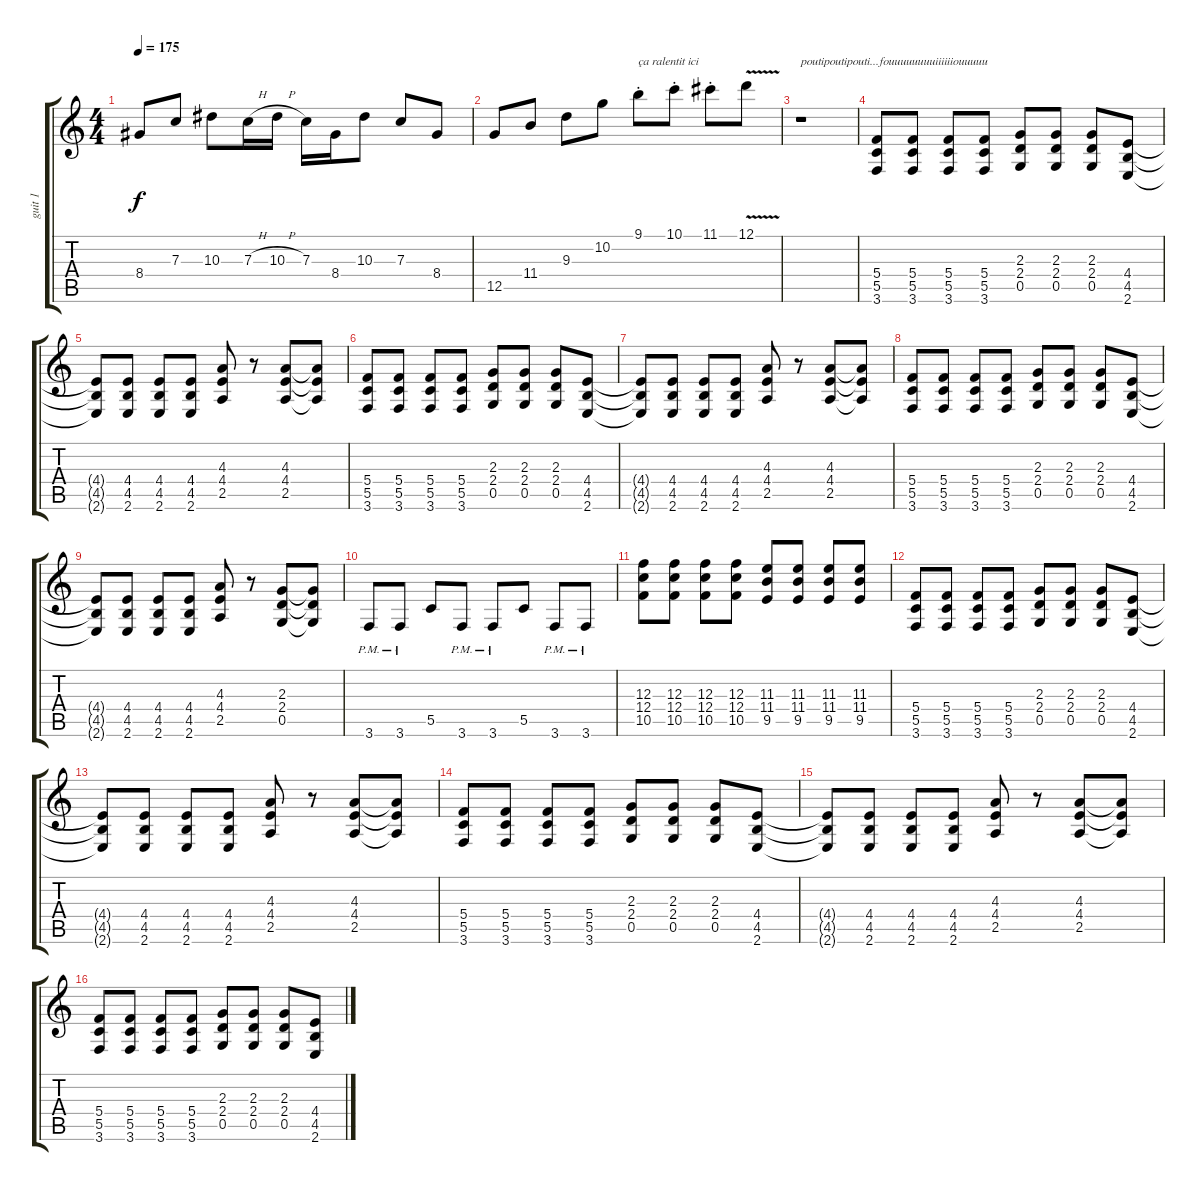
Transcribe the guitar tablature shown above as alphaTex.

\track ("guit 1" "guit 1") {instrument overdrivenguitar}
\staff {score tabs}
\tuning (D4 A3 F3 C3 G2 D2) {hide}
\ts (4 4)
\tempo 175
\clef g2
\ks c
8.4.8{dy f} 7.3.8 10.3.8 7.3{h}.16 10.3{h}.16 7.3.16 8.4.16 10.3.8 7.3.8 8.4.8 |
12.5.8 11.4.8 9.3.8 10.2.8 9.1{st}.8{txt "ça ralentit ici"} 10.1{st}.8 11.1{st}.8 12.1{v}.8 |
r.1{txt "poutipoutipouti...fouuuuuuuuiiiiiiouuuuu"} |
(5.4 5.5 3.6).8 (5.4 5.5 3.6).8 (5.4 5.5 3.6).8 (5.4 5.5 3.6).8 (2.3 2.4 0.5).8 (2.3 2.4 0.5).8 (2.3 2.4 0.5).8 (4.4 4.5 2.6).8 |
(4.4{t} 4.5{t} 2.6{t}).8 (4.4 4.5 2.6).8 (4.4 4.5 2.6).8 (4.4 4.5 2.6).8 (4.3 4.4 2.5).8 r.8 (4.3 4.4 2.5).8 (4.3{t} 4.4{t} 2.5{t}).8 |
(5.4 5.5 3.6).8 (5.4 5.5 3.6).8 (5.4 5.5 3.6).8 (5.4 5.5 3.6).8 (2.3 2.4 0.5).8 (2.3 2.4 0.5).8 (2.3 2.4 0.5).8 (4.4 4.5 2.6).8 |
(4.4{t} 4.5{t} 2.6{t}).8 (4.4 4.5 2.6).8 (4.4 4.5 2.6).8 (4.4 4.5 2.6).8 (4.3 4.4 2.5).8 r.8 (4.3 4.4 2.5).8 (4.3{t} 4.4{t} 2.5{t}).8 |
(5.4 5.5 3.6).8 (5.4 5.5 3.6).8 (5.4 5.5 3.6).8 (5.4 5.5 3.6).8 (2.3 2.4 0.5).8 (2.3 2.4 0.5).8 (2.3 2.4 0.5).8 (4.4 4.5 2.6).8 |
(4.4{t} 4.5{t} 2.6{t}).8 (4.4 4.5 2.6).8 (4.4 4.5 2.6).8 (4.4 4.5 2.6).8 (4.3 4.4 2.5).8 r.8 (2.3 2.4 0.5).8 (2.3{t} 2.4{t} 0.5{t}).8 |
3.6{pm}.8 3.6{pm}.8 5.5.8 3.6{pm}.8 3.6{pm}.8 5.5.8 3.6{pm}.8 3.6{pm}.8 |
(12.3 12.4 10.5).8 (12.3 12.4 10.5).8 (12.3 12.4 10.5).8 (12.3 12.4 10.5).8 (11.3 11.4 9.5).8 (11.3 11.4 9.5).8 (11.3 11.4 9.5).8 (11.3 11.4 9.5).8 |
(5.4 5.5 3.6).8 (5.4 5.5 3.6).8 (5.4 5.5 3.6).8 (5.4 5.5 3.6).8 (2.3 2.4 0.5).8 (2.3 2.4 0.5).8 (2.3 2.4 0.5).8 (4.4 4.5 2.6).8 |
(4.4{t} 4.5{t} 2.6{t}).8 (4.4 4.5 2.6).8 (4.4 4.5 2.6).8 (4.4 4.5 2.6).8 (4.3 4.4 2.5).8 r.8 (4.3 4.4 2.5).8 (4.3{t} 4.4{t} 2.5{t}).8 |
(5.4 5.5 3.6).8 (5.4 5.5 3.6).8 (5.4 5.5 3.6).8 (5.4 5.5 3.6).8 (2.3 2.4 0.5).8 (2.3 2.4 0.5).8 (2.3 2.4 0.5).8 (4.4 4.5 2.6).8 |
(4.4{t} 4.5{t} 2.6{t}).8 (4.4 4.5 2.6).8 (4.4 4.5 2.6).8 (4.4 4.5 2.6).8 (4.3 4.4 2.5).8 r.8 (4.3 4.4 2.5).8 (4.3{t} 4.4{t} 2.5{t}).8 |
(5.4 5.5 3.6).8 (5.4 5.5 3.6).8 (5.4 5.5 3.6).8 (5.4 5.5 3.6).8 (2.3 2.4 0.5).8 (2.3 2.4 0.5).8 (2.3 2.4 0.5).8 (4.4 4.5 2.6).8
